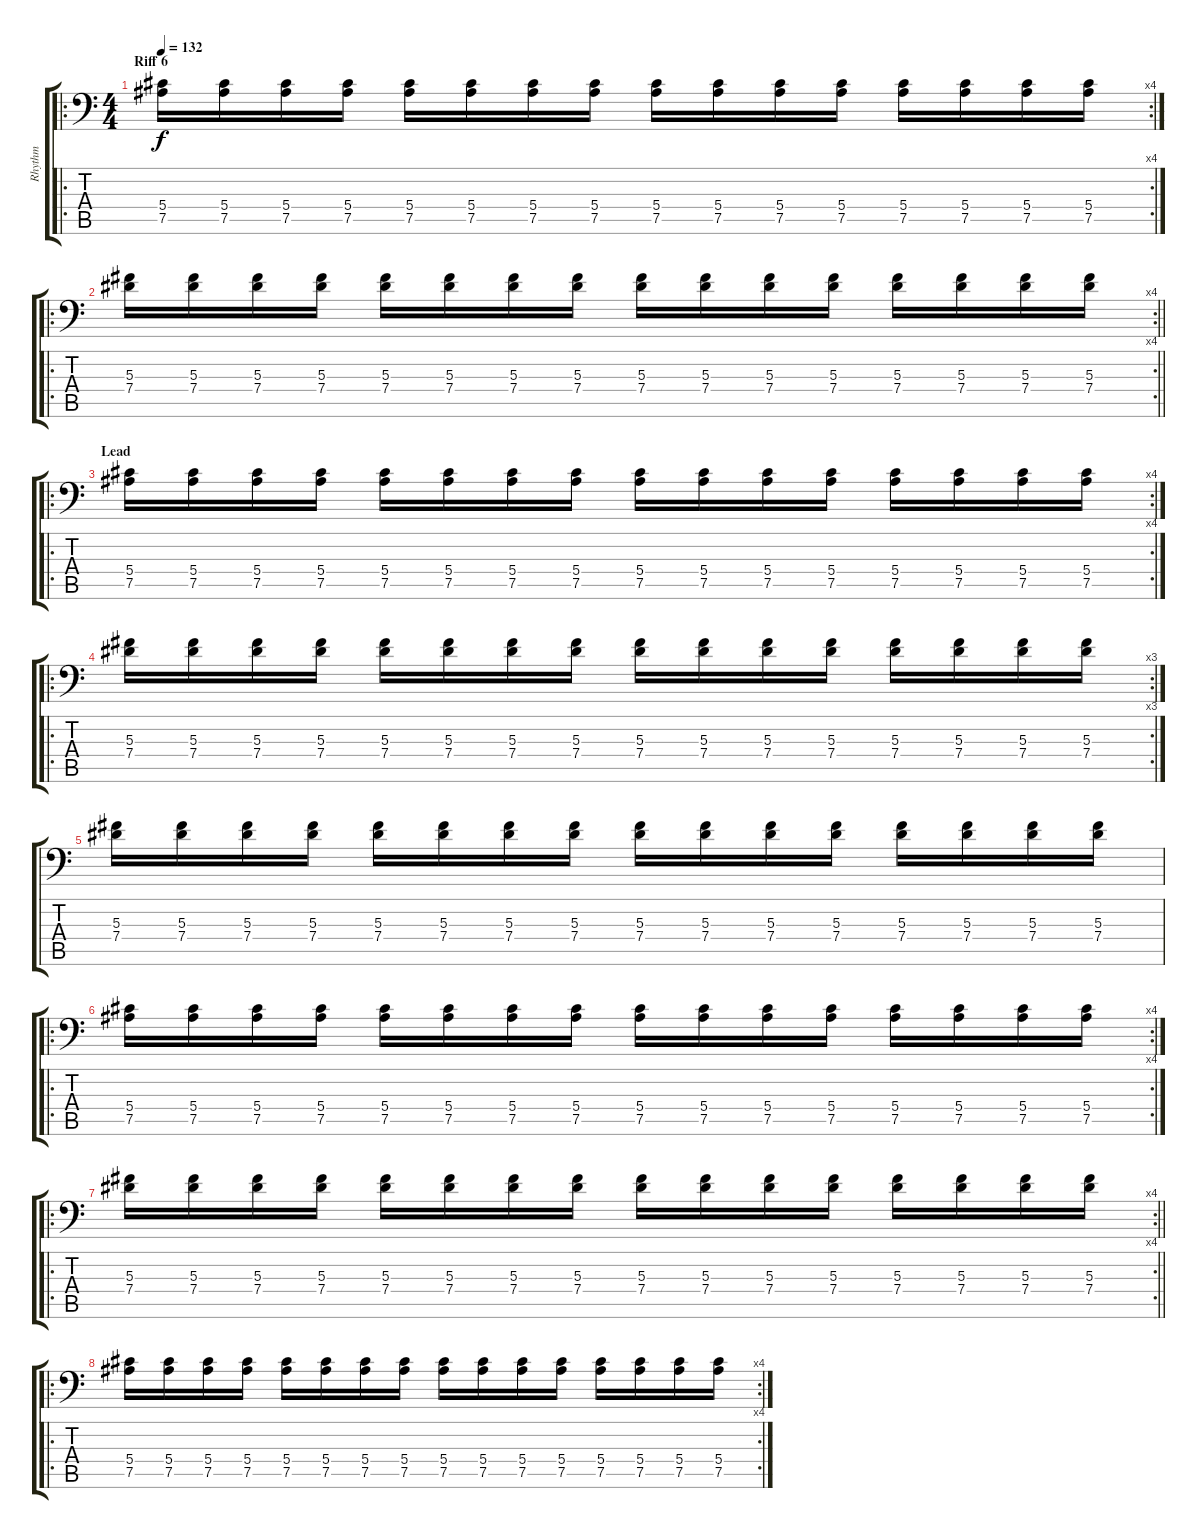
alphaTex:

\track ("Rhythm" "Rhythm") {instrument distortionguitar}
\staff {score tabs}
\tuning (Bb3 F3 Db3 Ab2 Eb2 Bb1) {hide}
\ro
\rc 4
\ts (4 4)
\section ("" "Riff 6")
\tempo 132
\clef f4
\ks c
(5.4 7.5).16{dy f} (5.4 7.5).16 (5.4 7.5).16 (5.4 7.5).16 (5.4 7.5).16 (5.4 7.5).16 (5.4 7.5).16 (5.4 7.5).16 (5.4 7.5).16 (5.4 7.5).16 (5.4 7.5).16 (5.4 7.5).16 (5.4 7.5).16 (5.4 7.5).16 (5.4 7.5).16 (5.4 7.5).16 |
\ro
\rc 4
\barLineRight lightlight
(5.3 7.4).16 (5.3 7.4).16 (5.3 7.4).16 (5.3 7.4).16 (5.3 7.4).16 (5.3 7.4).16 (5.3 7.4).16 (5.3 7.4).16 (5.3 7.4).16 (5.3 7.4).16 (5.3 7.4).16 (5.3 7.4).16 (5.3 7.4).16 (5.3 7.4).16 (5.3 7.4).16 (5.3 7.4).16 |
\ro
\rc 4
\section ("" "Lead")
(5.4 7.5).16 (5.4 7.5).16 (5.4 7.5).16 (5.4 7.5).16 (5.4 7.5).16 (5.4 7.5).16 (5.4 7.5).16 (5.4 7.5).16 (5.4 7.5).16 (5.4 7.5).16 (5.4 7.5).16 (5.4 7.5).16 (5.4 7.5).16 (5.4 7.5).16 (5.4 7.5).16 (5.4 7.5).16 |
\ro
\rc 3
(5.3 7.4).16 (5.3 7.4).16 (5.3 7.4).16 (5.3 7.4).16 (5.3 7.4).16 (5.3 7.4).16 (5.3 7.4).16 (5.3 7.4).16 (5.3 7.4).16 (5.3 7.4).16 (5.3 7.4).16 (5.3 7.4).16 (5.3 7.4).16 (5.3 7.4).16 (5.3 7.4).16 (5.3 7.4).16 |
(5.3 7.4).16 (5.3 7.4).16 (5.3 7.4).16 (5.3 7.4).16 (5.3 7.4).16 (5.3 7.4).16 (5.3 7.4).16 (5.3 7.4).16 (5.3 7.4).16 (5.3 7.4).16 (5.3 7.4).16 (5.3 7.4).16 (5.3 7.4).16 (5.3 7.4).16 (5.3 7.4).16 (5.3 7.4).16 |
\ro
\rc 4
(5.4 7.5).16 (5.4 7.5).16 (5.4 7.5).16 (5.4 7.5).16 (5.4 7.5).16 (5.4 7.5).16 (5.4 7.5).16 (5.4 7.5).16 (5.4 7.5).16 (5.4 7.5).16 (5.4 7.5).16 (5.4 7.5).16 (5.4 7.5).16 (5.4 7.5).16 (5.4 7.5).16 (5.4 7.5).16 |
\ro
\rc 4
\barLineRight lightlight
(5.3 7.4).16 (5.3 7.4).16 (5.3 7.4).16 (5.3 7.4).16 (5.3 7.4).16 (5.3 7.4).16 (5.3 7.4).16 (5.3 7.4).16 (5.3 7.4).16 (5.3 7.4).16 (5.3 7.4).16 (5.3 7.4).16 (5.3 7.4).16 (5.3 7.4).16 (5.3 7.4).16 (5.3 7.4).16 |
\ro
\rc 4
(5.4 7.5).16 (5.4 7.5).16 (5.4 7.5).16 (5.4 7.5).16 (5.4 7.5).16 (5.4 7.5).16 (5.4 7.5).16 (5.4 7.5).16 (5.4 7.5).16 (5.4 7.5).16 (5.4 7.5).16 (5.4 7.5).16 (5.4 7.5).16 (5.4 7.5).16 (5.4 7.5).16 (5.4 7.5).16
